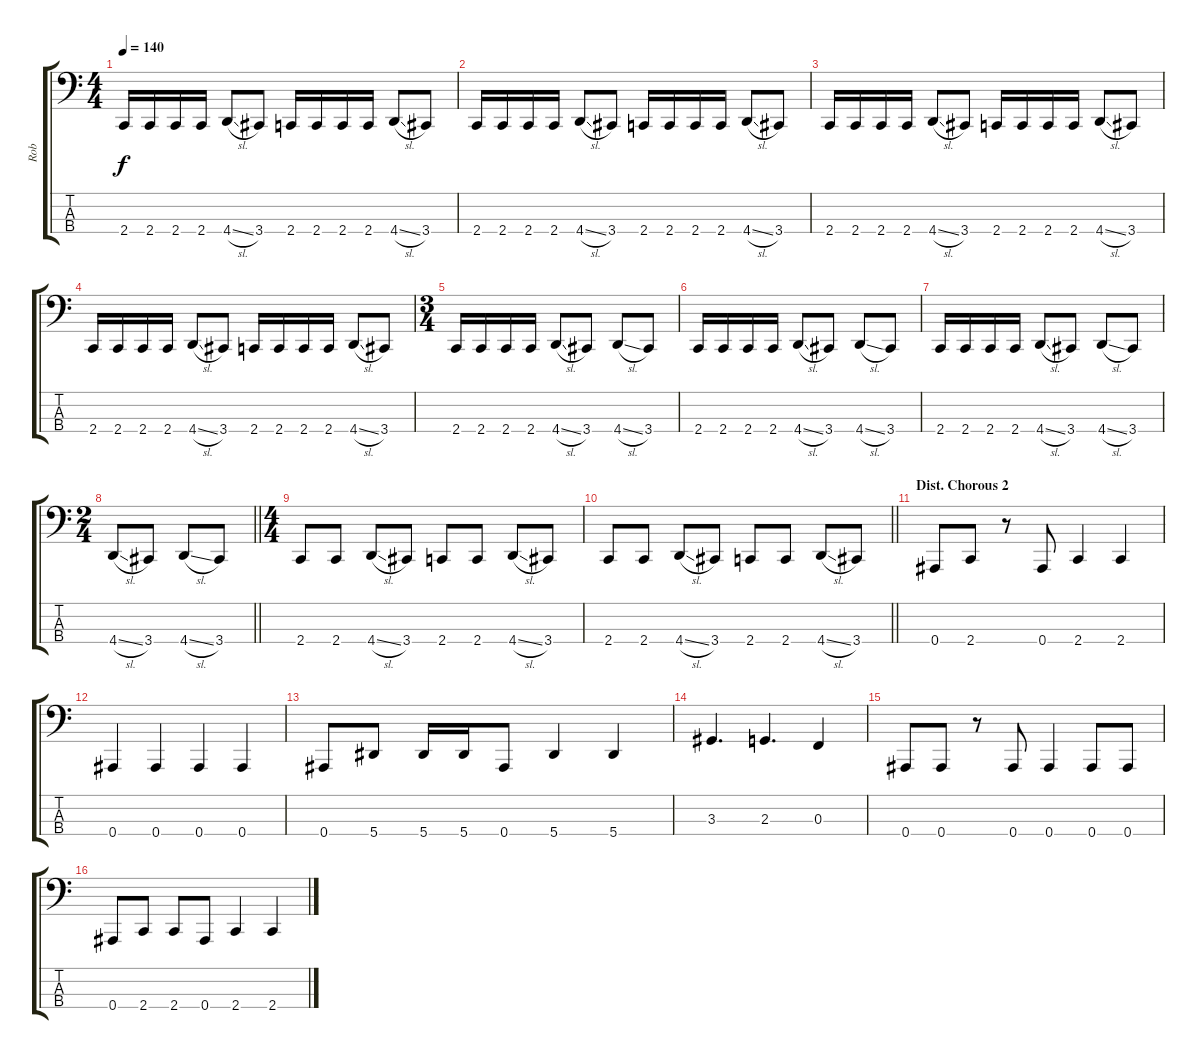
\track ("Rob" "Rob") {instrument electricbassfinger}
\staff {score tabs}
\tuning (Eb2 Bb1 F1 Bb0) {hide}
\ts (4 4)
\section ("" "")
\tempo 140
\clef f4
\ks c
2.4.16{dy f} 2.4.16 2.4.16 2.4.16 4.4{sl}.8 3.4.8 2.4.16 2.4.16 2.4.16 2.4.16 4.4{sl}.8 3.4.8 |
2.4.16 2.4.16 2.4.16 2.4.16 4.4{sl}.8 3.4.8 2.4.16 2.4.16 2.4.16 2.4.16 4.4{sl}.8 3.4.8 |
2.4.16 2.4.16 2.4.16 2.4.16 4.4{sl}.8 3.4.8 2.4.16 2.4.16 2.4.16 2.4.16 4.4{sl}.8 3.4.8 |
2.4.16 2.4.16 2.4.16 2.4.16 4.4{sl}.8 3.4.8 2.4.16 2.4.16 2.4.16 2.4.16 4.4{sl}.8 3.4.8 |
\ts (3 4)
2.4.16 2.4.16 2.4.16 2.4.16 4.4{sl}.8 3.4.8 4.4{sl}.8 3.4.8 |
2.4.16 2.4.16 2.4.16 2.4.16 4.4{sl}.8 3.4.8 4.4{sl}.8 3.4.8 |
2.4.16 2.4.16 2.4.16 2.4.16 4.4{sl}.8 3.4.8 4.4{sl}.8 3.4.8 |
\ts (2 4)
\barLineRight lightlight
4.4{sl}.8 3.4.8 4.4{sl}.8 3.4.8 |
\ts (4 4)
\section ("" "")
2.4.8 2.4.8 4.4{sl}.8 3.4.8 2.4.8 2.4.8 4.4{sl}.8 3.4.8 |
\barLineRight lightlight
2.4.8 2.4.8 4.4{sl}.8 3.4.8 2.4.8 2.4.8 4.4{sl}.8 3.4.8 |
\section ("" "Dist. Chorous 2")
0.4.8 2.4.8 r.8 0.4.8 2.4.4 2.4.4 |
0.4.4 0.4.4 0.4.4 0.4.4 |
0.4.8 5.4.8 5.4.16 5.4.16 0.4.8 5.4.4 5.4.4 |
3.3.4{d} 2.3.4{d} 0.3.4 |
0.4.8 0.4.8 r.8 0.4.8 0.4.4 0.4.8 0.4.8 |
0.4.8 2.4.8 2.4.8 0.4.8 2.4.4 2.4.4
